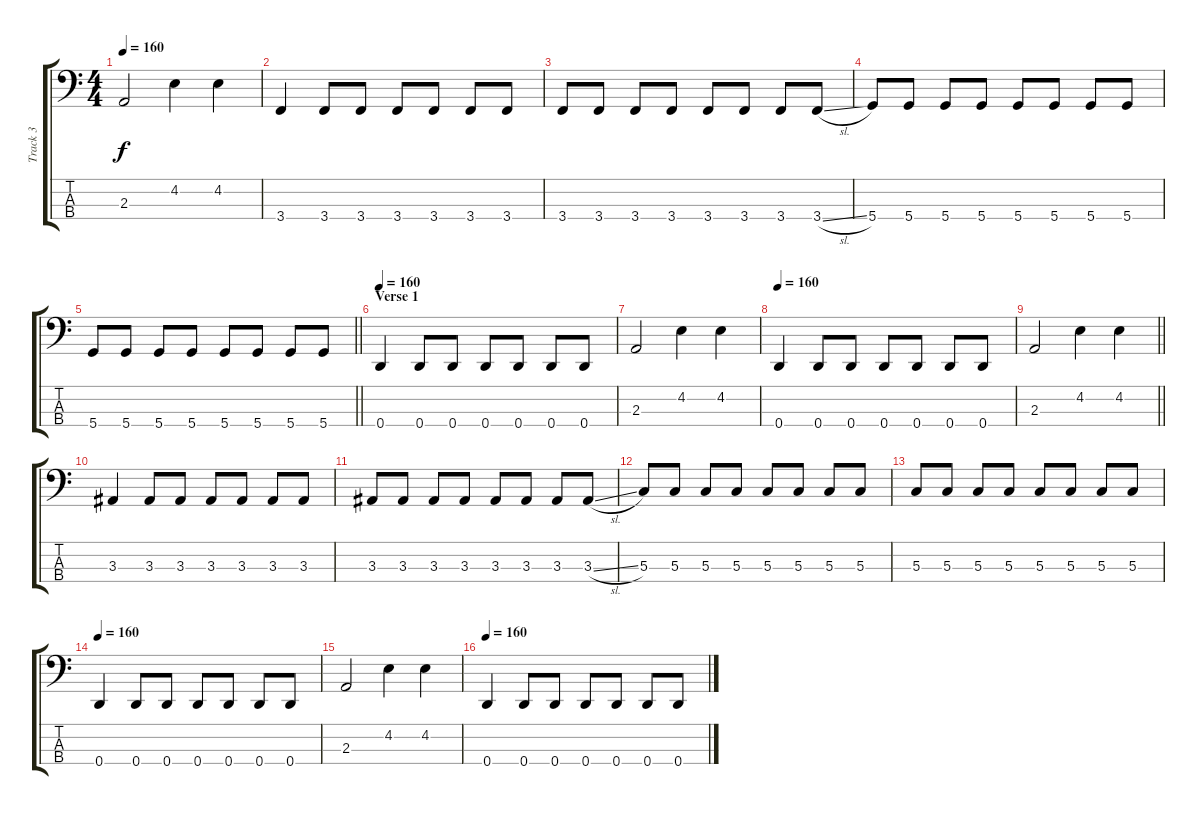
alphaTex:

\track ("Track 3" "Track 3") {instrument electricbassfinger}
\staff {score tabs}
\tuning (F2 C2 G1 D1) {hide}
\ts (4 4)
\tempo 160
\clef f4
\ks c
2.3.2{dy f} 4.2.4 4.2.4 |
3.4.4 3.4.8 3.4.8 3.4.8 3.4.8 3.4.8 3.4.8 |
3.4.8 3.4.8 3.4.8 3.4.8 3.4.8 3.4.8 3.4.8 3.4{sl}.8 |
5.4.8 5.4.8 5.4.8 5.4.8 5.4.8 5.4.8 5.4.8 5.4.8 |
\barLineRight lightlight
5.4.8 5.4.8 5.4.8 5.4.8 5.4.8 5.4.8 5.4.8 5.4.8 |
\section ("" "Verse 1")
\tempo 160
0.4.4 0.4.8 0.4.8 0.4.8 0.4.8 0.4.8 0.4.8 |
2.3.2 4.2.4 4.2.4 |
\tempo 160
0.4.4 0.4.8 0.4.8 0.4.8 0.4.8 0.4.8 0.4.8 |
\barLineRight lightlight
2.3.2 4.2.4 4.2.4 |
3.3.4 3.3.8 3.3.8 3.3.8 3.3.8 3.3.8 3.3.8 |
3.3.8 3.3.8 3.3.8 3.3.8 3.3.8 3.3.8 3.3.8 3.3{sl}.8 |
5.3.8 5.3.8 5.3.8 5.3.8 5.3.8 5.3.8 5.3.8 5.3.8 |
5.3.8 5.3.8 5.3.8 5.3.8 5.3.8 5.3.8 5.3.8 5.3.8 |
\tempo 160
0.4.4 0.4.8 0.4.8 0.4.8 0.4.8 0.4.8 0.4.8 |
2.3.2 4.2.4 4.2.4 |
\tempo 160
0.4.4 0.4.8 0.4.8 0.4.8 0.4.8 0.4.8 0.4.8
